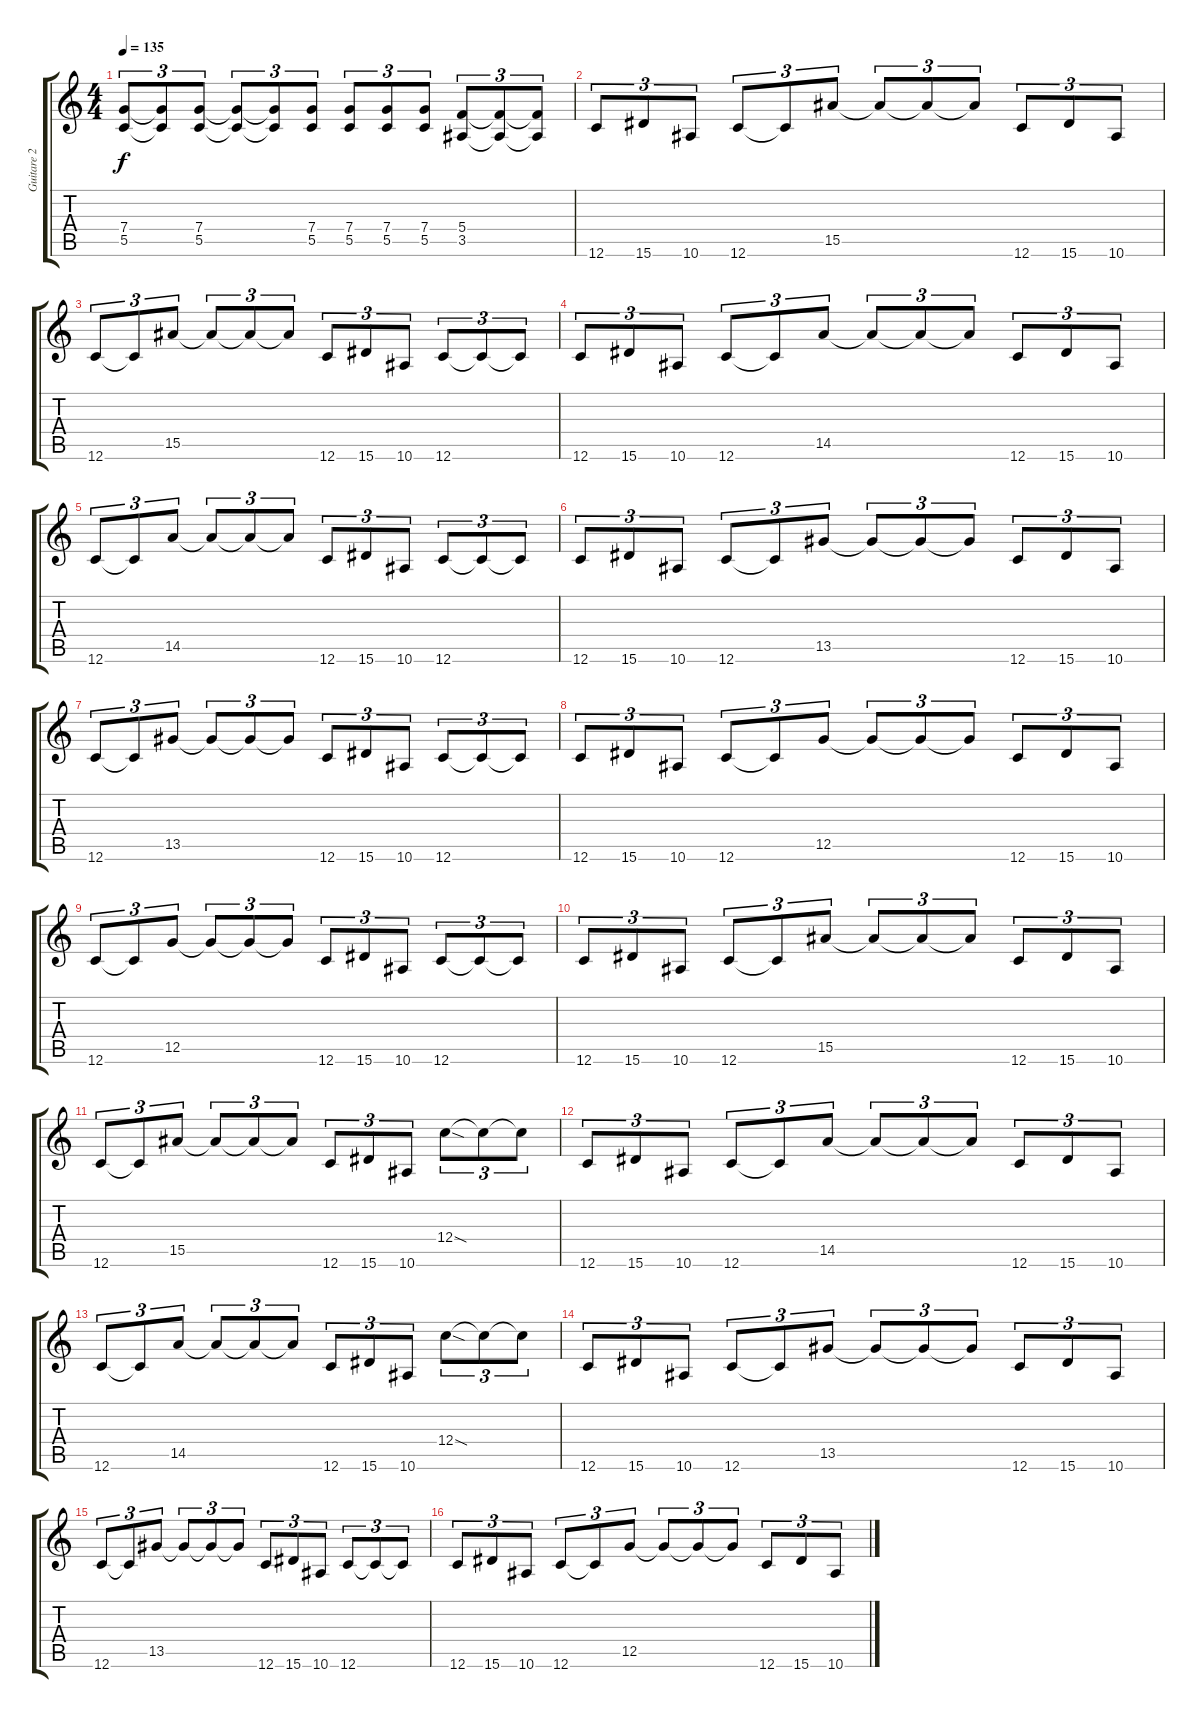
\track ("Guitare 2" "Guitare 2") {instrument distortionguitar}
\staff {score tabs}
\tuning (D4 A3 F3 C3 G2 C2) {hide}
\ts (4 4)
\tempo 135
\clef g2
\ks c
(7.4 5.5).8{tu (3 2) dy f} (7.4{t} 5.5{t}).8{tu (3 2)} (7.4 5.5).8{tu (3 2)} (7.4{t} 5.5{t}).8{tu (3 2)} (7.4{t} 5.5{t}).8{tu (3 2)} (7.4 5.5).8{tu (3 2)} (7.4 5.5).8{tu (3 2)} (7.4 5.5).8{tu (3 2)} (7.4 5.5).8{tu (3 2)} (5.4 3.5).8{tu (3 2)} (5.4{t} 3.5{t}).8{tu (3 2)} (5.4{t} 3.5{t}).8{tu (3 2)} |
12.6.8{tu (3 2)} 15.6.8{tu (3 2)} 10.6.8{tu (3 2)} 12.6.8{tu (3 2)} 12.6{t}.8{tu (3 2)} 15.5.8{tu (3 2)} 15.5{t}.8{tu (3 2)} 15.5{t}.8{tu (3 2)} 15.5{t}.8{tu (3 2)} 12.6.8{tu (3 2)} 15.6.8{tu (3 2)} 10.6.8{tu (3 2)} |
12.6.8{tu (3 2)} 12.6{t}.8{tu (3 2)} 15.5.8{tu (3 2)} 15.5{t}.8{tu (3 2)} 15.5{t}.8{tu (3 2)} 15.5{t}.8{tu (3 2)} 12.6.8{tu (3 2)} 15.6.8{tu (3 2)} 10.6.8{tu (3 2)} 12.6.8{tu (3 2)} 12.6{t}.8{tu (3 2)} 12.6{t}.8{tu (3 2)} |
12.6.8{tu (3 2)} 15.6.8{tu (3 2)} 10.6.8{tu (3 2)} 12.6.8{tu (3 2)} 12.6{t}.8{tu (3 2)} 14.5.8{tu (3 2)} 14.5{t}.8{tu (3 2)} 14.5{t}.8{tu (3 2)} 14.5{t}.8{tu (3 2)} 12.6.8{tu (3 2)} 15.6.8{tu (3 2)} 10.6.8{tu (3 2)} |
12.6.8{tu (3 2)} 12.6{t}.8{tu (3 2)} 14.5.8{tu (3 2)} 14.5{t}.8{tu (3 2)} 14.5{t}.8{tu (3 2)} 14.5{t}.8{tu (3 2)} 12.6.8{tu (3 2)} 15.6.8{tu (3 2)} 10.6.8{tu (3 2)} 12.6.8{tu (3 2)} 12.6{t}.8{tu (3 2)} 12.6{t}.8{tu (3 2)} |
12.6.8{tu (3 2)} 15.6.8{tu (3 2)} 10.6.8{tu (3 2)} 12.6.8{tu (3 2)} 12.6{t}.8{tu (3 2)} 13.5.8{tu (3 2)} 13.5{t}.8{tu (3 2)} 13.5{t}.8{tu (3 2)} 13.5{t}.8{tu (3 2)} 12.6.8{tu (3 2)} 15.6.8{tu (3 2)} 10.6.8{tu (3 2)} |
12.6.8{tu (3 2)} 12.6{t}.8{tu (3 2)} 13.5.8{tu (3 2)} 13.5{t}.8{tu (3 2)} 13.5{t}.8{tu (3 2)} 13.5{t}.8{tu (3 2)} 12.6.8{tu (3 2)} 15.6.8{tu (3 2)} 10.6.8{tu (3 2)} 12.6.8{tu (3 2)} 12.6{t}.8{tu (3 2)} 12.6{t}.8{tu (3 2)} |
12.6.8{tu (3 2)} 15.6.8{tu (3 2)} 10.6.8{tu (3 2)} 12.6.8{tu (3 2)} 12.6{t}.8{tu (3 2)} 12.5.8{tu (3 2)} 12.5{t}.8{tu (3 2)} 12.5{t}.8{tu (3 2)} 12.5{t}.8{tu (3 2)} 12.6.8{tu (3 2)} 15.6.8{tu (3 2)} 10.6.8{tu (3 2)} |
12.6.8{tu (3 2)} 12.6{t}.8{tu (3 2)} 12.5.8{tu (3 2)} 12.5{t}.8{tu (3 2)} 12.5{t}.8{tu (3 2)} 12.5{t}.8{tu (3 2)} 12.6.8{tu (3 2)} 15.6.8{tu (3 2)} 10.6.8{tu (3 2)} 12.6.8{tu (3 2)} 12.6{t}.8{tu (3 2)} 12.6{t}.8{tu (3 2)} |
12.6.8{tu (3 2)} 15.6.8{tu (3 2)} 10.6.8{tu (3 2)} 12.6.8{tu (3 2)} 12.6{t}.8{tu (3 2)} 15.5.8{tu (3 2)} 15.5{t}.8{tu (3 2)} 15.5{t}.8{tu (3 2)} 15.5{t}.8{tu (3 2)} 12.6.8{tu (3 2)} 15.6.8{tu (3 2)} 10.6.8{tu (3 2)} |
12.6.8{tu (3 2)} 12.6{t}.8{tu (3 2)} 15.5.8{tu (3 2)} 15.5{t}.8{tu (3 2)} 15.5{t}.8{tu (3 2)} 15.5{t}.8{tu (3 2)} 12.6.8{tu (3 2)} 15.6.8{tu (3 2)} 10.6.8{tu (3 2)} 12.4{sod}.8{tu (3 2)} 12.4{t}.8{tu (3 2)} 12.4{t}.8{tu (3 2)} |
12.6.8{tu (3 2)} 15.6.8{tu (3 2)} 10.6.8{tu (3 2)} 12.6.8{tu (3 2)} 12.6{t}.8{tu (3 2)} 14.5.8{tu (3 2)} 14.5{t}.8{tu (3 2)} 14.5{t}.8{tu (3 2)} 14.5{t}.8{tu (3 2)} 12.6.8{tu (3 2)} 15.6.8{tu (3 2)} 10.6.8{tu (3 2)} |
12.6.8{tu (3 2)} 12.6{t}.8{tu (3 2)} 14.5.8{tu (3 2)} 14.5{t}.8{tu (3 2)} 14.5{t}.8{tu (3 2)} 14.5{t}.8{tu (3 2)} 12.6.8{tu (3 2)} 15.6.8{tu (3 2)} 10.6.8{tu (3 2)} 12.4{sod}.8{tu (3 2)} 12.4{t}.8{tu (3 2)} 12.4{t}.8{tu (3 2)} |
12.6.8{tu (3 2)} 15.6.8{tu (3 2)} 10.6.8{tu (3 2)} 12.6.8{tu (3 2)} 12.6{t}.8{tu (3 2)} 13.5.8{tu (3 2)} 13.5{t}.8{tu (3 2)} 13.5{t}.8{tu (3 2)} 13.5{t}.8{tu (3 2)} 12.6.8{tu (3 2)} 15.6.8{tu (3 2)} 10.6.8{tu (3 2)} |
12.6.8{tu (3 2)} 12.6{t}.8{tu (3 2)} 13.5.8{tu (3 2)} 13.5{t}.8{tu (3 2)} 13.5{t}.8{tu (3 2)} 13.5{t}.8{tu (3 2)} 12.6.8{tu (3 2)} 15.6.8{tu (3 2)} 10.6.8{tu (3 2)} 12.6.8{tu (3 2)} 12.6{t}.8{tu (3 2)} 12.6{t}.8{tu (3 2)} |
12.6.8{tu (3 2)} 15.6.8{tu (3 2)} 10.6.8{tu (3 2)} 12.6.8{tu (3 2)} 12.6{t}.8{tu (3 2)} 12.5.8{tu (3 2)} 12.5{t}.8{tu (3 2)} 12.5{t}.8{tu (3 2)} 12.5{t}.8{tu (3 2)} 12.6.8{tu (3 2)} 15.6.8{tu (3 2)} 10.6.8{tu (3 2)}
